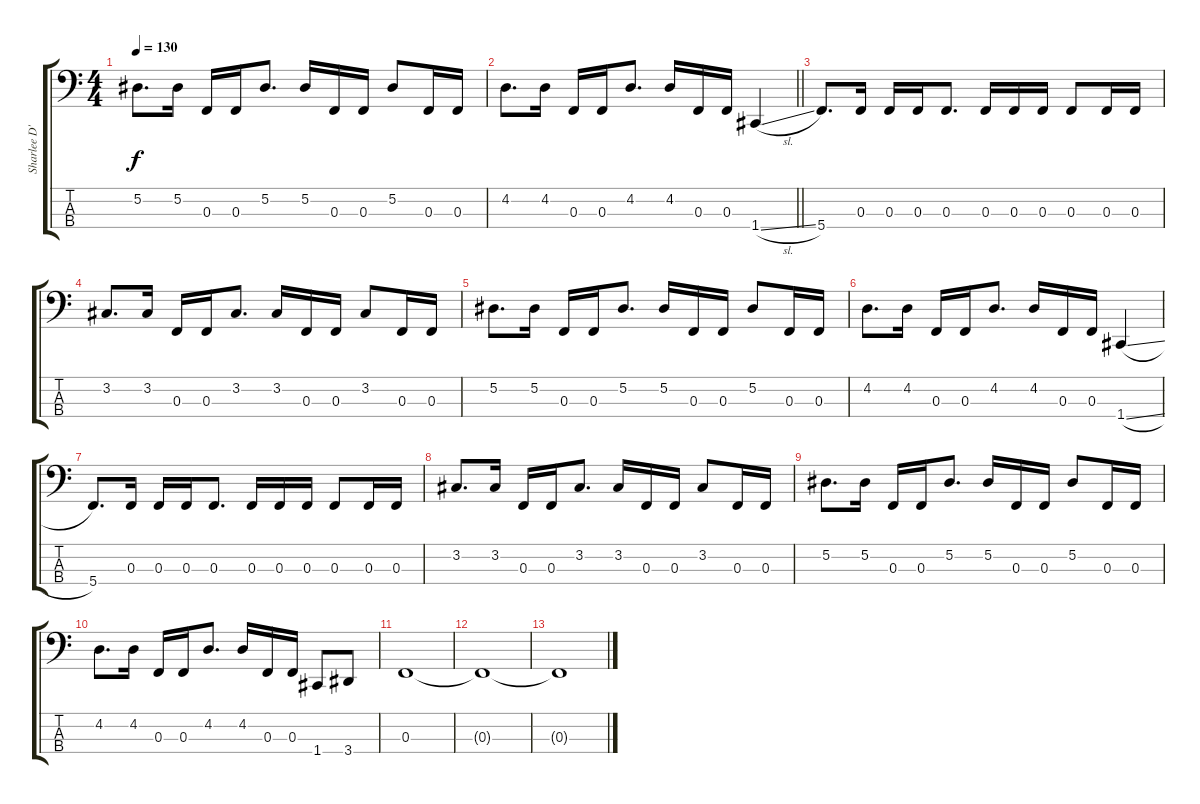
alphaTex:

\track ("Sharlee D'Angelo" "Sharlee D'") {instrument electricbasspick}
\staff {score tabs}
\tuning (Eb2 Bb1 F1 C1) {hide}
\ts (4 4)
\tempo 130
\clef f4
\ks c
5.2.8{d dy f} 5.2.16 0.3.16 0.3.16 5.2.8{d} 5.2.16 0.3.16 0.3.16 5.2.8 0.3.16 0.3.16 |
\barLineRight lightlight
4.2.8{d} 4.2.16 0.3.16 0.3.16 4.2.8{d} 4.2.16 0.3.16 0.3.16 1.4{sl}.4 |
5.4.8{d} 0.3.16 0.3.16 0.3.16 0.3.8{d} 0.3.16 0.3.16 0.3.16 0.3.8 0.3.16 0.3.16 |
3.2.8{d} 3.2.16 0.3.16 0.3.16 3.2.8{d} 3.2.16 0.3.16 0.3.16 3.2.8 0.3.16 0.3.16 |
5.2.8{d} 5.2.16 0.3.16 0.3.16 5.2.8{d} 5.2.16 0.3.16 0.3.16 5.2.8 0.3.16 0.3.16 |
4.2.8{d} 4.2.16 0.3.16 0.3.16 4.2.8{d} 4.2.16 0.3.16 0.3.16 1.4{sl}.4 |
5.4.8{d} 0.3.16 0.3.16 0.3.16 0.3.8{d} 0.3.16 0.3.16 0.3.16 0.3.8 0.3.16 0.3.16 |
3.2.8{d} 3.2.16 0.3.16 0.3.16 3.2.8{d} 3.2.16 0.3.16 0.3.16 3.2.8 0.3.16 0.3.16 |
5.2.8{d} 5.2.16 0.3.16 0.3.16 5.2.8{d} 5.2.16 0.3.16 0.3.16 5.2.8 0.3.16 0.3.16 |
4.2.8{d} 4.2.16 0.3.16 0.3.16 4.2.8{d} 4.2.16 0.3.16 0.3.16 1.4.8 3.4.8 |
0.3.1 |
0.3{t}.1 |
0.3{t}.1
